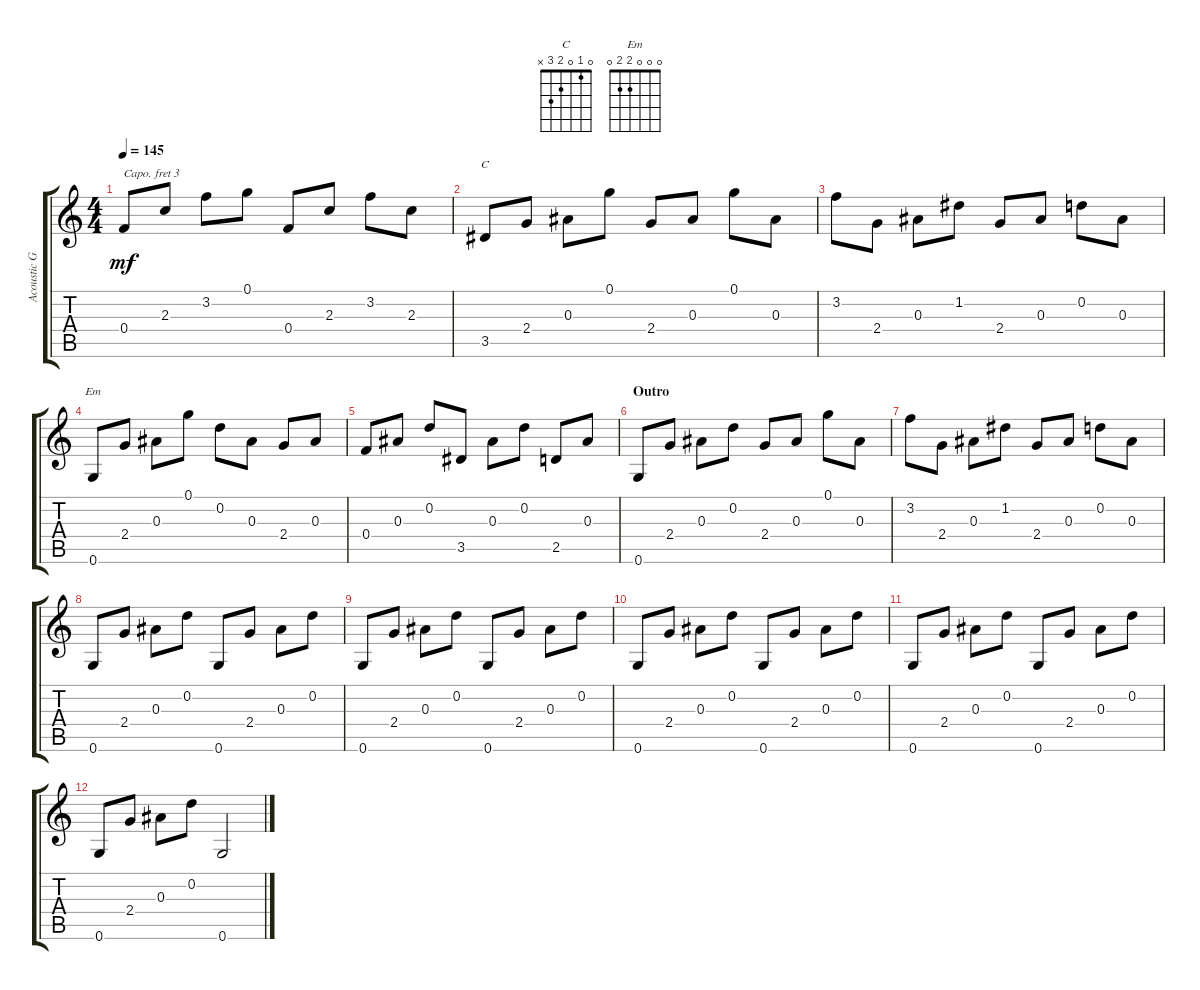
\track ("Acoustic Guitar (Steel)" "Acoustic G") {instrument acousticguitarsteel}
\staff {score tabs}
\capo 3
\tuning (E4 B3 G3 D3 A2 E2) {hide}
\chord ("C" 0 1 0 2 3 x)
\chord ("Em" 0 0 0 2 2 0)
\ts (4 4)
\tempo 145
\clef g2
\ks c
0.4.8{dy mf} 2.3.8 3.2.8 0.1.8 0.4.8 2.3.8 3.2.8 2.3.8 |
3.5.8{ch "C"} 2.4.8 0.3.8 0.1.8 2.4.8 0.3.8 0.1.8 0.3.8 |
3.2.8 2.4.8 0.3.8 1.2.8 2.4.8 0.3.8 0.2.8 0.3.8 |
0.6.8{ch "Em"} 2.4.8 0.3.8 0.1.8 0.2.8 0.3.8 2.4.8 0.3.8 |
0.4.8 0.3.8 0.2.8 3.5.8 0.3.8 0.2.8 2.5.8 0.3.8 |
\section ("" "Outro")
0.6.8 2.4.8 0.3.8 0.2.8 2.4.8 0.3.8 0.1.8 0.3.8 |
3.2.8 2.4.8 0.3.8 1.2.8 2.4.8 0.3.8 0.2.8 0.3.8 |
0.6.8 2.4.8 0.3.8 0.2.8 0.6.8 2.4.8 0.3.8 0.2.8 |
0.6.8 2.4.8 0.3.8 0.2.8 0.6.8 2.4.8 0.3.8 0.2.8 |
0.6.8 2.4.8 0.3.8 0.2.8 0.6.8 2.4.8 0.3.8 0.2.8 |
0.6.8 2.4.8 0.3.8 0.2.8 0.6.8 2.4.8 0.3.8 0.2.8 |
0.6.8 2.4.8 0.3.8 0.2.8 0.6.2
